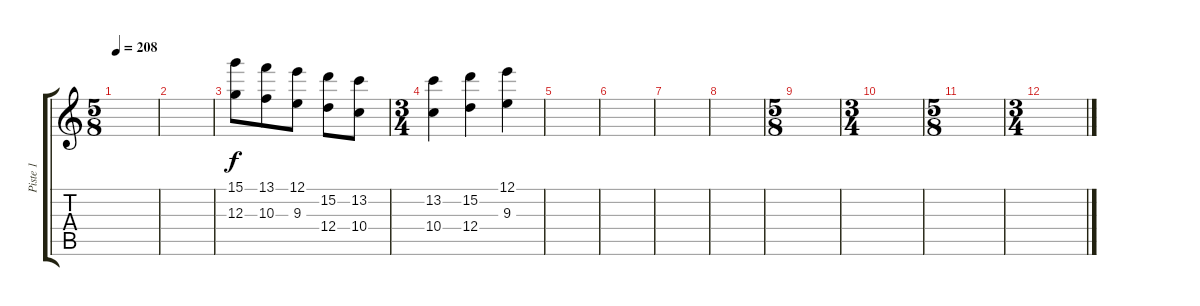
\track ("Piste 1" "Piste 1") {instrument acousticguitarnylon}
\staff {score tabs}
\tuning (E4 B3 G3 D3 A2 E2) {hide}
\ts (5 8)
\tempo 208
\clef g2
\ks c
|
|
(15.1 12.3).8 (13.1 10.3).8 (12.1 9.3).8 (15.2 12.4).8 (13.2 10.4).8 |
\ts (3 4)
(13.2 10.4).4 (15.2 12.4).4 (12.1 9.3).4 |
|
|
|
|
\ts (5 8)
|
\ts (3 4)
|
\ts (5 8)
|
\ts (3 4)
